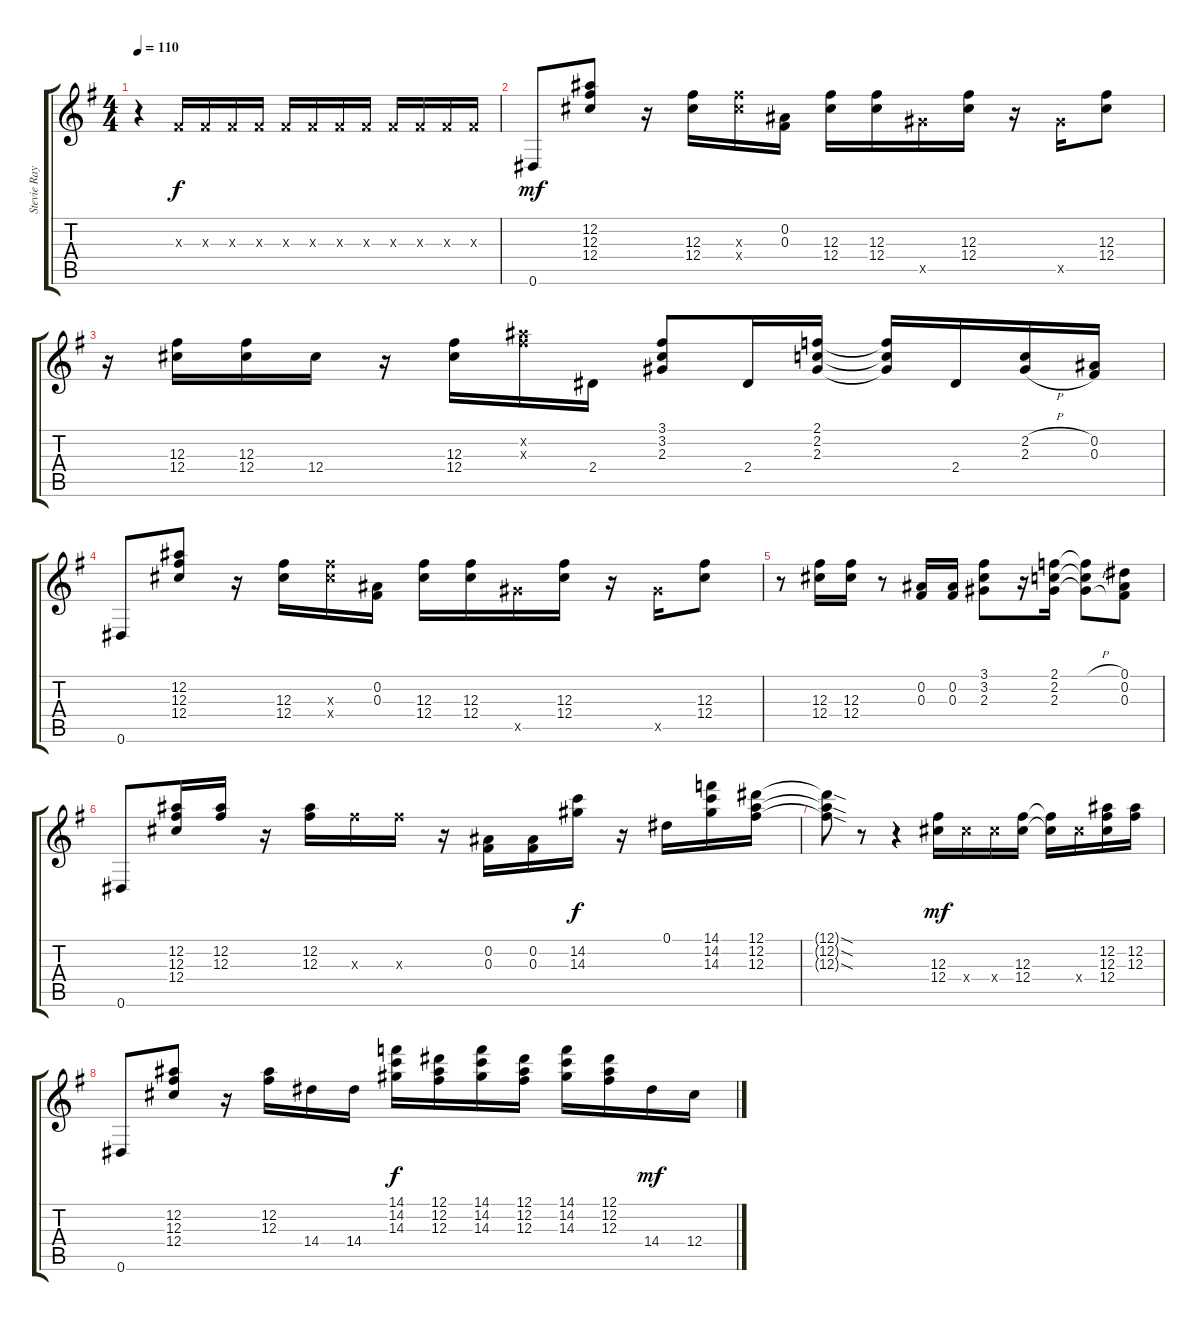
\track ("Stevie Ray Vaughan" "Stevie Ray") {instrument overdrivenguitar}
\staff {score tabs}
\tuning (Eb4 Bb3 Gb3 Db3 Ab2 Eb2) {hide}
\ts (4 4)
\tempo 110
\clef g2
\ks g
r.4{dy f instrument overdrivenguitar} 0.3{x}.16 0.3{x}.16 0.3{x}.16 0.3{x}.16 0.3{x}.16 0.3{x}.16 0.3{x}.16 0.3{x}.16 0.3{x}.16 0.3{x}.16 0.3{x}.16 0.3{x}.16 |
0.6.8{dy mf} (12.2 12.3 12.4).8 r.16 (12.3 12.4).16 (12.3{x} 12.4{x}).16 (0.2 0.3).16 (12.3 12.4).16 (12.3 12.4).16 12.5{x}.16 (12.3 12.4).16 r.16 12.5{x}.16 (12.3 12.4).8 |
r.16 (12.3 12.4).16 (12.3 12.4).16 12.4.16 r.16 (12.3 12.4).16 (12.2{x} 12.3{x}).16 2.4.16 (3.1 3.2 2.3).8 2.4.16 (2.1 2.2 2.3).16 (2.1{t} 2.2{t} 2.3{t}).16 2.4.16 (2.2{h} 2.3{h}).16 (0.2 0.3).16 |
0.6.8 (12.2 12.3 12.4).8 r.16 (12.3 12.4).16 (12.3{x} 12.4{x}).16 (0.2 0.3).16 (12.3 12.4).16 (12.3 12.4).16 12.5{x}.16 (12.3 12.4).16 r.16 12.5{x}.16 (12.3 12.4).8 |
r.8 (12.3 12.4).16 (12.3 12.4).16 r.8 (0.2 0.3).16 (0.2 0.3).16 (3.1 3.2 2.3).8 r.16 (2.1 2.2 2.3).16 (2.1{h t} 2.2{h t} 2.3{h t}).8 (0.1 0.2 0.3).8 |
0.6.8 (12.2 12.3 12.4).16 (12.2 12.3).16 r.16 (12.2 12.3).16 12.3{x}.16 12.3{x}.16 r.16 (0.2 0.3).16 (0.2 0.3).16 (14.2 14.3).16{dy f} r.16 0.1.16 (14.1 14.2 14.3).16 (12.1 12.2 12.3).16 |
(12.1{sod t} 12.2{sod t} 12.3{sod t}).8 r.8 r.4 (12.3 12.4).16{dy mf} 12.4{x}.16 12.4{x}.16 (12.3 12.4).16 (12.3{t} 12.4{t}).16 12.4{x}.16 (12.2 12.3 12.4).16 (12.2 12.3).16 |
0.6.8 (12.2 12.3 12.4).8 r.16 (12.2 12.3).16 14.4.16 14.4.16 (14.1 14.2 14.3).16{dy f} (12.1 12.2 12.3).16 (14.1 14.2 14.3).16 (12.1 12.2 12.3).16 (14.1 14.2 14.3).16 (12.1 12.2 12.3).16 14.4.16{dy mf} 12.4.16
